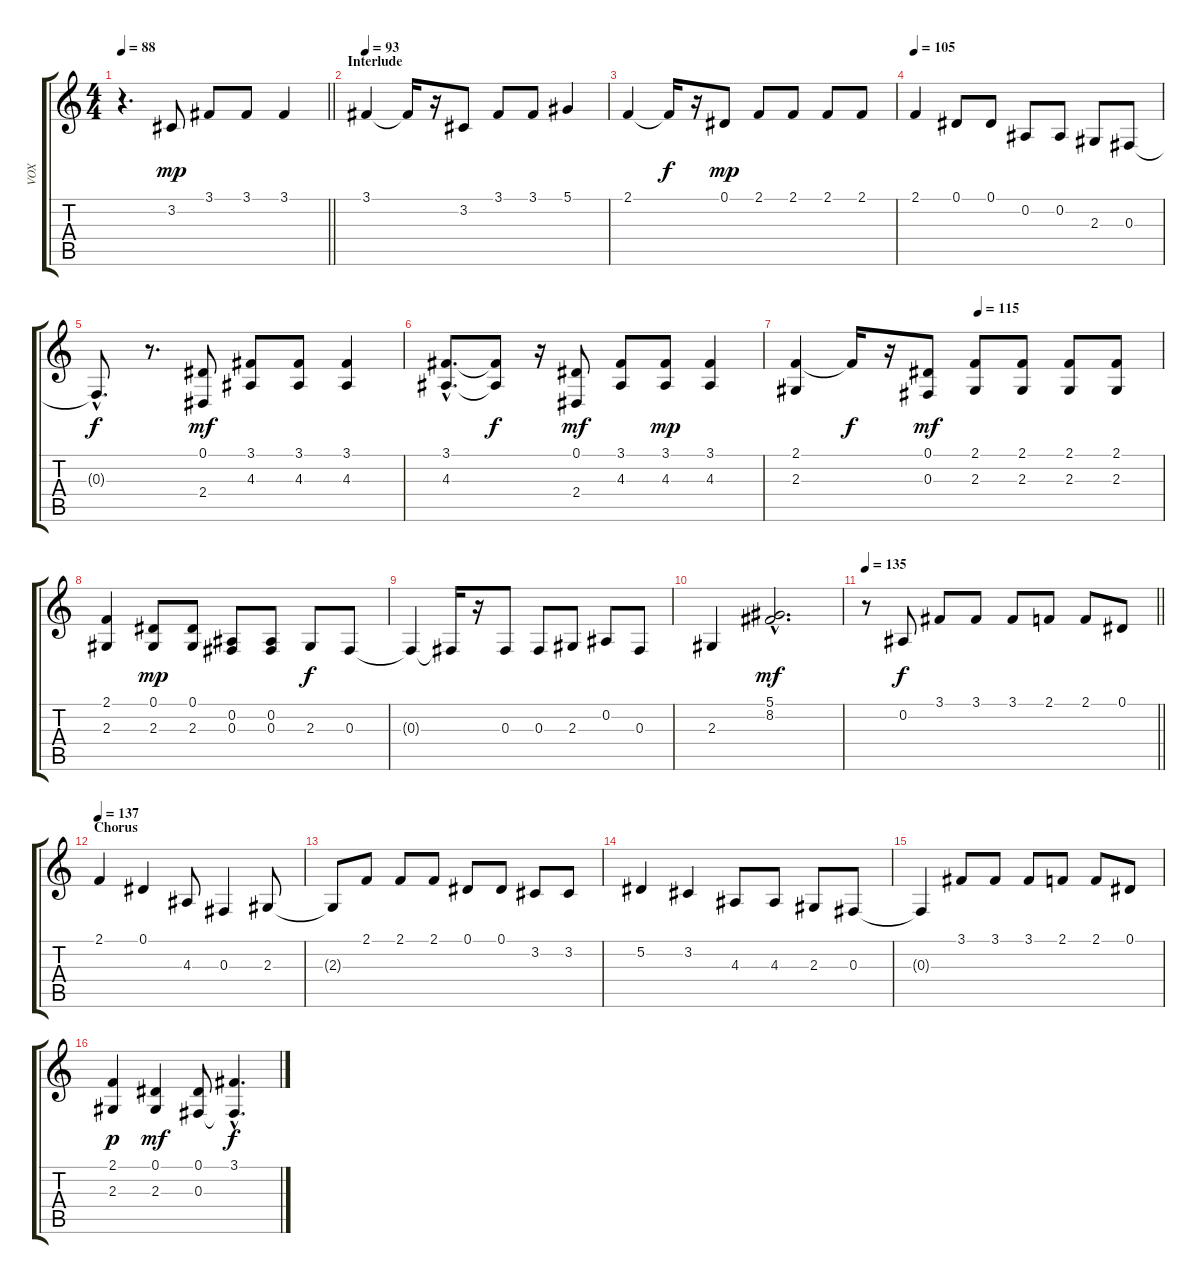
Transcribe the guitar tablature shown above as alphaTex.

\track ("VOX" "VOX") {instrument sopranosax}
\staff {score tabs}
\tuning (Eb4 Bb3 Gb3 Db3 Ab2 Eb2) {hide}
\ts (4 4)
\tempo 88
\clef g2
\barLineRight lightlight
\ks c
r.4{d dy p} 3.2.8{dy mp} 3.1.8 3.1.8 3.1.4 |
\section ("" "Interlude")
\tempo 93
3.1.4 3.1{t}.16 r.16 3.2.8 3.1.8 3.1.8 5.1.4 |
2.1.4 2.1{t}.16{dy f} r.16 0.1.8{dy mp} 2.1.8 2.1.8 2.1.8 2.1.8 |
\tempo 105
2.1.4 0.1.8 0.1.8 0.2.8 0.2.8 2.3.8 0.3.8 |
0.3{hac t}.8{d dy f} r.8{d} (0.1 2.4).8{dy mf} (3.1 4.3).8 (3.1 4.3).8 (3.1 4.3).4 |
(3.1{hac} 4.3{hac}).8{d} (3.1{t} 4.3{t}).8{dy f} r.16 (0.1 2.4).8{dy mf} (3.1 4.3).8 (3.1 4.3).8{dy mp} (3.1 4.3).4 |
\tempo (115 0.5)
(2.1 2.3).4 2.1{t}.16{dy f} r.16 (0.1 0.3).8{dy mf} (2.1 2.3).8 (2.1 2.3).8 (2.1 2.3).8 (2.1 2.3).8 |
(2.1 2.3).4 (0.1 2.3).8{dy mp} (0.1 2.3).8 (0.2 0.3).8 (0.2 0.3).8 2.3.8{dy f} 0.3.8 |
0.3{t}.4 0.3{t}.16 r.16 0.3.8 0.3.8 2.3.8 0.2.8 0.3.8 |
2.3.4 (5.1{hac} 8.2{hac}).2{d dy mf} |
\tempo 135
\barLineRight lightlight
r.8 0.2.8{dy f} 3.1.8 3.1.8 3.1.8 2.1.8 2.1.8 0.1.8 |
\section ("" "Chorus")
\tempo 137
2.1.4 0.1.4 4.3.8 0.3.4 2.3.8 |
2.3{t}.8 2.1.8 2.1.8 2.1.8 0.1.8 0.1.8 3.2.8 3.2.8 |
5.2.4 3.2.4 4.3.8 4.3.8 2.3.8 0.3.8 |
0.3{t}.4 3.1.8 3.1.8 3.1.8 2.1.8 2.1.8 0.1.8 |
(2.1 2.3).4{dy p} (0.1 2.3).4{dy mf} (0.1 0.3).8 (3.1{hac} 0.3{hac t}).4{d dy f}
